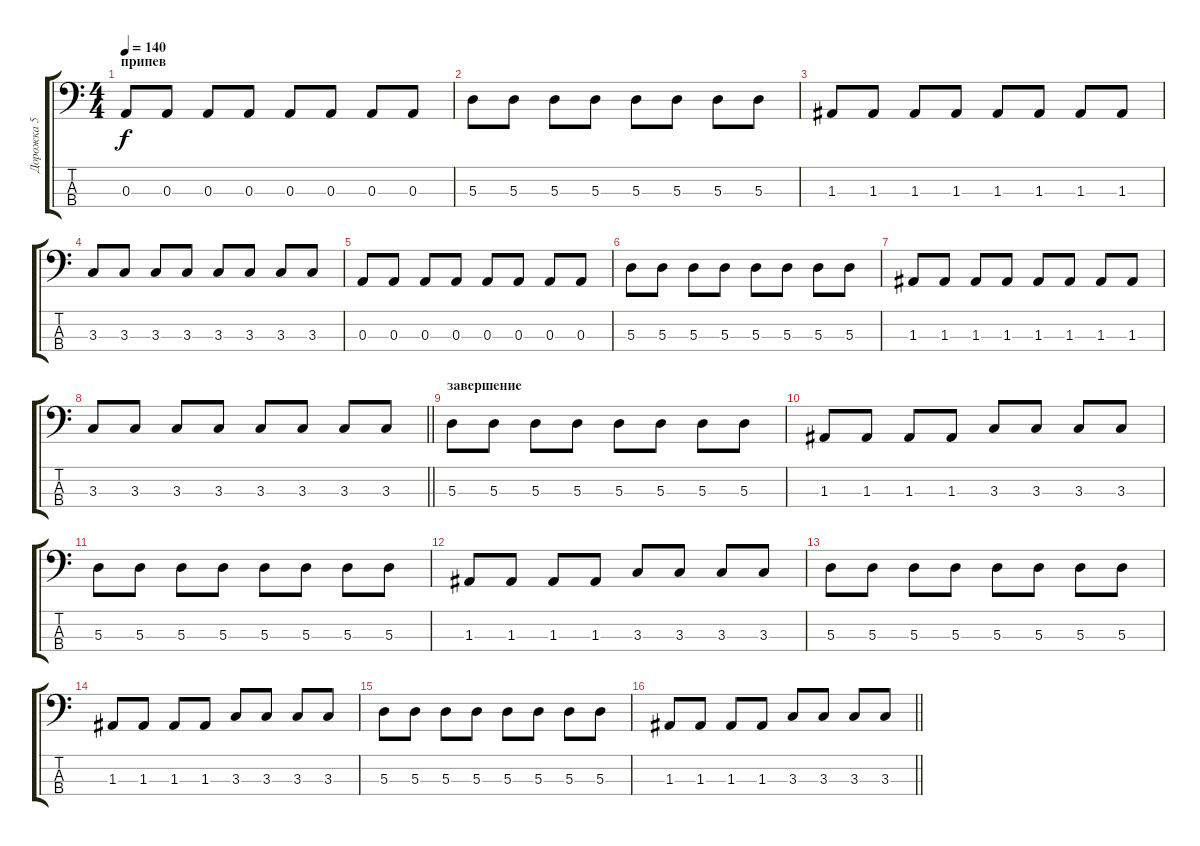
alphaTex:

\track ("Дорожка 5" "Дорожка 5") {instrument synthbass2}
\staff {score tabs}
\tuning (G2 D2 A1 E1) {hide}
\ts (4 4)
\section ("" "припев")
\tempo 140
\clef f4
\ks c
0.3.8{dy f} 0.3.8 0.3.8 0.3.8 0.3.8 0.3.8 0.3.8 0.3.8 |
5.3.8 5.3.8 5.3.8 5.3.8 5.3.8 5.3.8 5.3.8 5.3.8 |
1.3.8 1.3.8 1.3.8 1.3.8 1.3.8 1.3.8 1.3.8 1.3.8 |
3.3.8 3.3.8 3.3.8 3.3.8 3.3.8 3.3.8 3.3.8 3.3.8 |
0.3.8 0.3.8 0.3.8 0.3.8 0.3.8 0.3.8 0.3.8 0.3.8 |
5.3.8 5.3.8 5.3.8 5.3.8 5.3.8 5.3.8 5.3.8 5.3.8 |
1.3.8 1.3.8 1.3.8 1.3.8 1.3.8 1.3.8 1.3.8 1.3.8 |
\barLineRight lightlight
3.3.8 3.3.8 3.3.8 3.3.8 3.3.8 3.3.8 3.3.8 3.3.8 |
\section ("" "завершение")
5.3.8 5.3.8 5.3.8 5.3.8 5.3.8 5.3.8 5.3.8 5.3.8 |
1.3.8 1.3.8 1.3.8 1.3.8 3.3.8 3.3.8 3.3.8 3.3.8 |
5.3.8 5.3.8 5.3.8 5.3.8 5.3.8 5.3.8 5.3.8 5.3.8 |
1.3.8 1.3.8 1.3.8 1.3.8 3.3.8 3.3.8 3.3.8 3.3.8 |
5.3.8 5.3.8 5.3.8 5.3.8 5.3.8 5.3.8 5.3.8 5.3.8 |
1.3.8 1.3.8 1.3.8 1.3.8 3.3.8 3.3.8 3.3.8 3.3.8 |
5.3.8 5.3.8 5.3.8 5.3.8 5.3.8 5.3.8 5.3.8 5.3.8 |
\barLineRight lightlight
1.3.8 1.3.8 1.3.8 1.3.8 3.3.8 3.3.8 3.3.8 3.3.8
